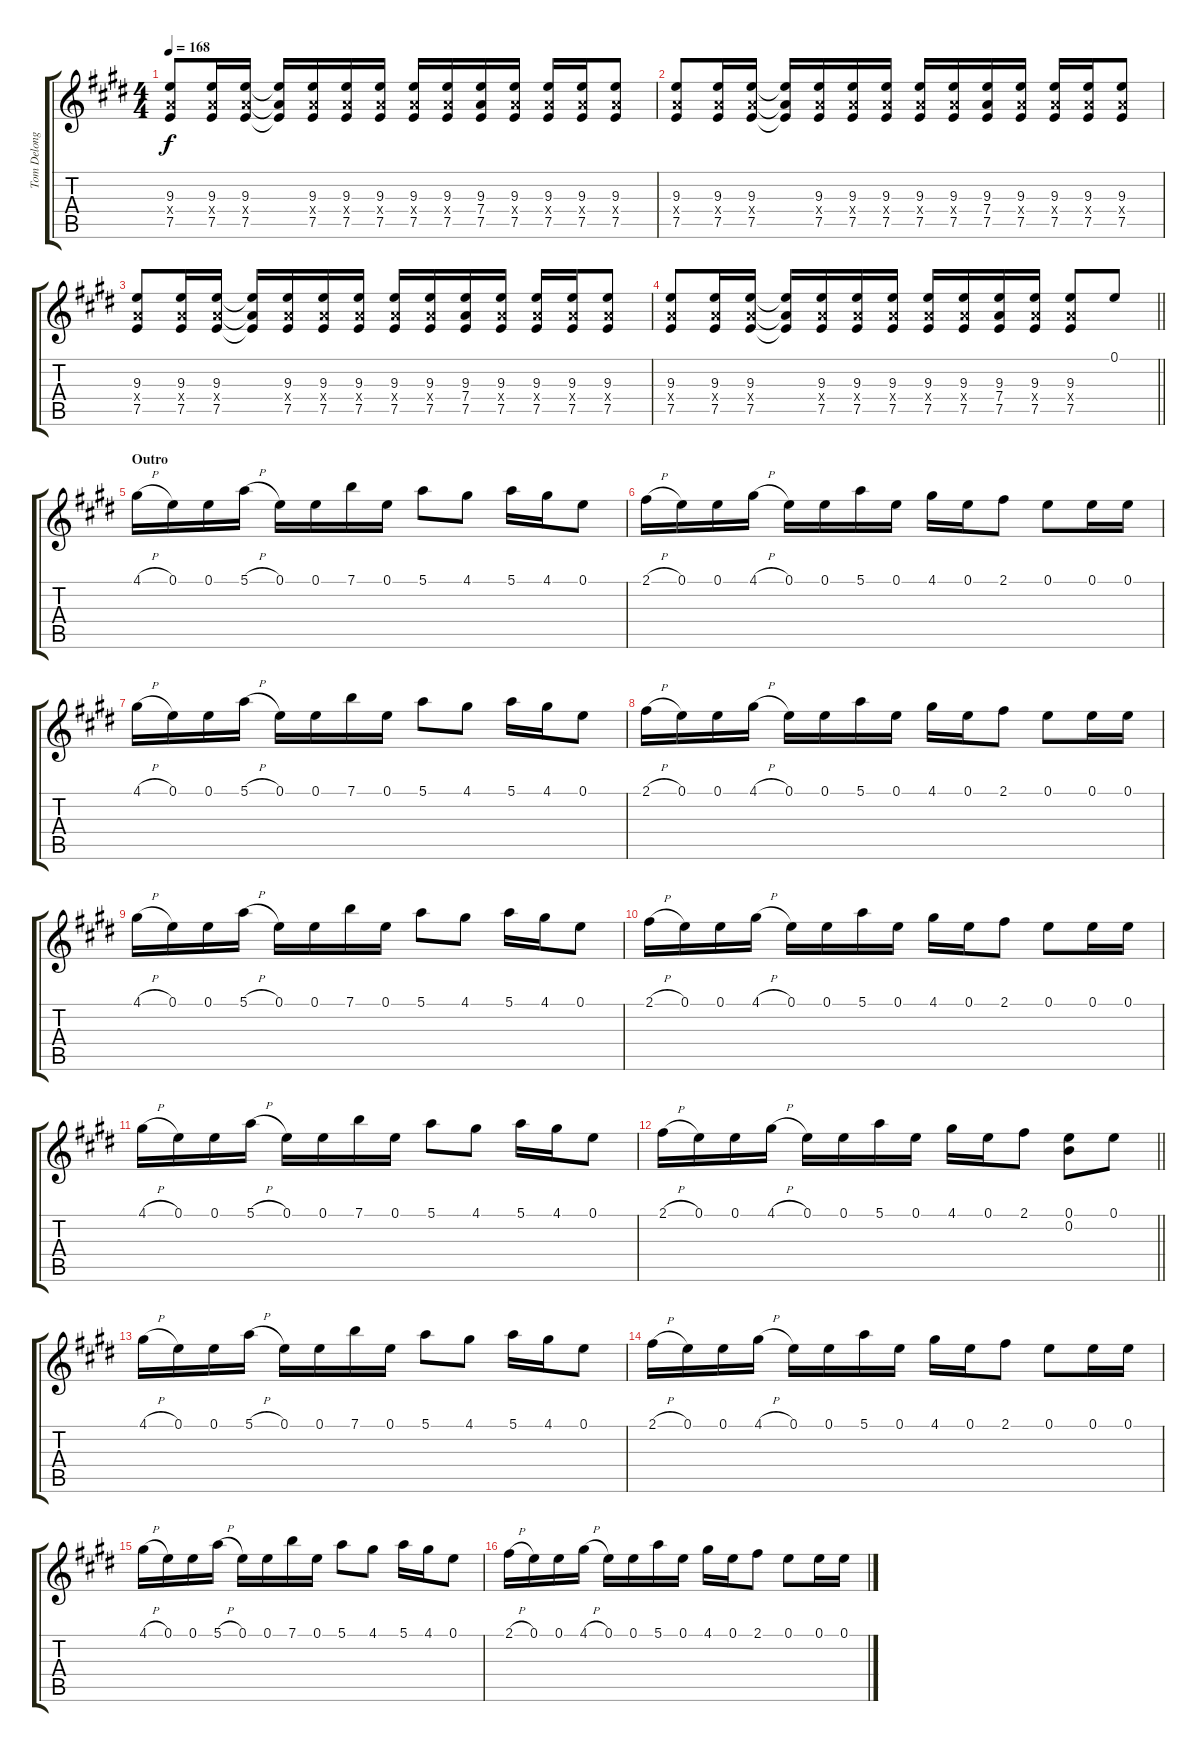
\track ("Tom Delonge" "Tom Delong") {instrument distortionguitar}
\staff {score tabs}
\tuning (E4 B3 G3 D3 A2 E2) {hide}
\ts (4 4)
\tempo 168
\clef g2
\ks e
(9.3 7.4{x} 7.5).8{dy f} (9.3 7.4{x} 7.5).16 (9.3 7.4{x} 7.5).16 (9.3{t} 7.4{t} 7.5{t}).16 (9.3 7.4{x} 7.5).16 (9.3 7.4{x} 7.5).16 (9.3 7.4{x} 7.5).16 (9.3 7.4{x} 7.5).16 (9.3 7.4{x} 7.5).16 (9.3 7.4 7.5).16 (9.3 7.4{x} 7.5).16 (9.3 7.4{x} 7.5).16 (9.3 7.4{x} 7.5).16 (9.3 7.4{x} 7.5).8 |
(9.3 7.4{x} 7.5).8 (9.3 7.4{x} 7.5).16 (9.3 7.4{x} 7.5).16 (9.3{t} 7.4{t} 7.5{t}).16 (9.3 7.4{x} 7.5).16 (9.3 7.4{x} 7.5).16 (9.3 7.4{x} 7.5).16 (9.3 7.4{x} 7.5).16 (9.3 7.4{x} 7.5).16 (9.3 7.4 7.5).16 (9.3 7.4{x} 7.5).16 (9.3 7.4{x} 7.5).16 (9.3 7.4{x} 7.5).16 (9.3 7.4{x} 7.5).8 |
(9.3 7.4{x} 7.5).8 (9.3 7.4{x} 7.5).16 (9.3 7.4{x} 7.5).16 (9.3{t} 7.4{t} 7.5{t}).16 (9.3 7.4{x} 7.5).16 (9.3 7.4{x} 7.5).16 (9.3 7.4{x} 7.5).16 (9.3 7.4{x} 7.5).16 (9.3 7.4{x} 7.5).16 (9.3 7.4 7.5).16 (9.3 7.4{x} 7.5).16 (9.3 7.4{x} 7.5).16 (9.3 7.4{x} 7.5).16 (9.3 7.4{x} 7.5).8 |
\barLineRight lightlight
(9.3 7.4{x} 7.5).8 (9.3 7.4{x} 7.5).16 (9.3 7.4{x} 7.5).16 (9.3{t} 7.4{t} 7.5{t}).16 (9.3 7.4{x} 7.5).16 (9.3 7.4{x} 7.5).16 (9.3 7.4{x} 7.5).16 (9.3 7.4{x} 7.5).16 (9.3 7.4{x} 7.5).16 (9.3 7.4 7.5).16 (9.3 7.4{x} 7.5).16 (9.3 7.4{x} 7.5).8 0.1.8 |
\section ("" "Outro")
4.1{h}.16 0.1.16 0.1.16 5.1{h}.16 0.1.16 0.1.16 7.1.16 0.1.16 5.1.8 4.1.8 5.1.16 4.1.16 0.1.8 |
2.1{h}.16 0.1.16 0.1.16 4.1{h}.16 0.1.16 0.1.16 5.1.16 0.1.16 4.1.16 0.1.16 2.1.8 0.1.8 0.1.16 0.1.16 |
4.1{h}.16 0.1.16 0.1.16 5.1{h}.16 0.1.16 0.1.16 7.1.16 0.1.16 5.1.8 4.1.8 5.1.16 4.1.16 0.1.8 |
2.1{h}.16 0.1.16 0.1.16 4.1{h}.16 0.1.16 0.1.16 5.1.16 0.1.16 4.1.16 0.1.16 2.1.8 0.1.8 0.1.16 0.1.16 |
4.1{h}.16 0.1.16 0.1.16 5.1{h}.16 0.1.16 0.1.16 7.1.16 0.1.16 5.1.8 4.1.8 5.1.16 4.1.16 0.1.8 |
2.1{h}.16 0.1.16 0.1.16 4.1{h}.16 0.1.16 0.1.16 5.1.16 0.1.16 4.1.16 0.1.16 2.1.8 0.1.8 0.1.16 0.1.16 |
4.1{h}.16 0.1.16 0.1.16 5.1{h}.16 0.1.16 0.1.16 7.1.16 0.1.16 5.1.8 4.1.8 5.1.16 4.1.16 0.1.8 |
\barLineRight lightlight
2.1{h}.16 0.1.16 0.1.16 4.1{h}.16 0.1.16 0.1.16 5.1.16 0.1.16 4.1.16 0.1.16 2.1.8 (0.1 0.2).8 0.1.8 |
4.1{h}.16 0.1.16 0.1.16 5.1{h}.16 0.1.16 0.1.16 7.1.16 0.1.16 5.1.8 4.1.8 5.1.16 4.1.16 0.1.8 |
2.1{h}.16 0.1.16 0.1.16 4.1{h}.16 0.1.16 0.1.16 5.1.16 0.1.16 4.1.16 0.1.16 2.1.8 0.1.8 0.1.16 0.1.16 |
4.1{h}.16 0.1.16 0.1.16 5.1{h}.16 0.1.16 0.1.16 7.1.16 0.1.16 5.1.8 4.1.8 5.1.16 4.1.16 0.1.8 |
2.1{h}.16 0.1.16 0.1.16 4.1{h}.16 0.1.16 0.1.16 5.1.16 0.1.16 4.1.16 0.1.16 2.1.8 0.1.8 0.1.16 0.1.16
